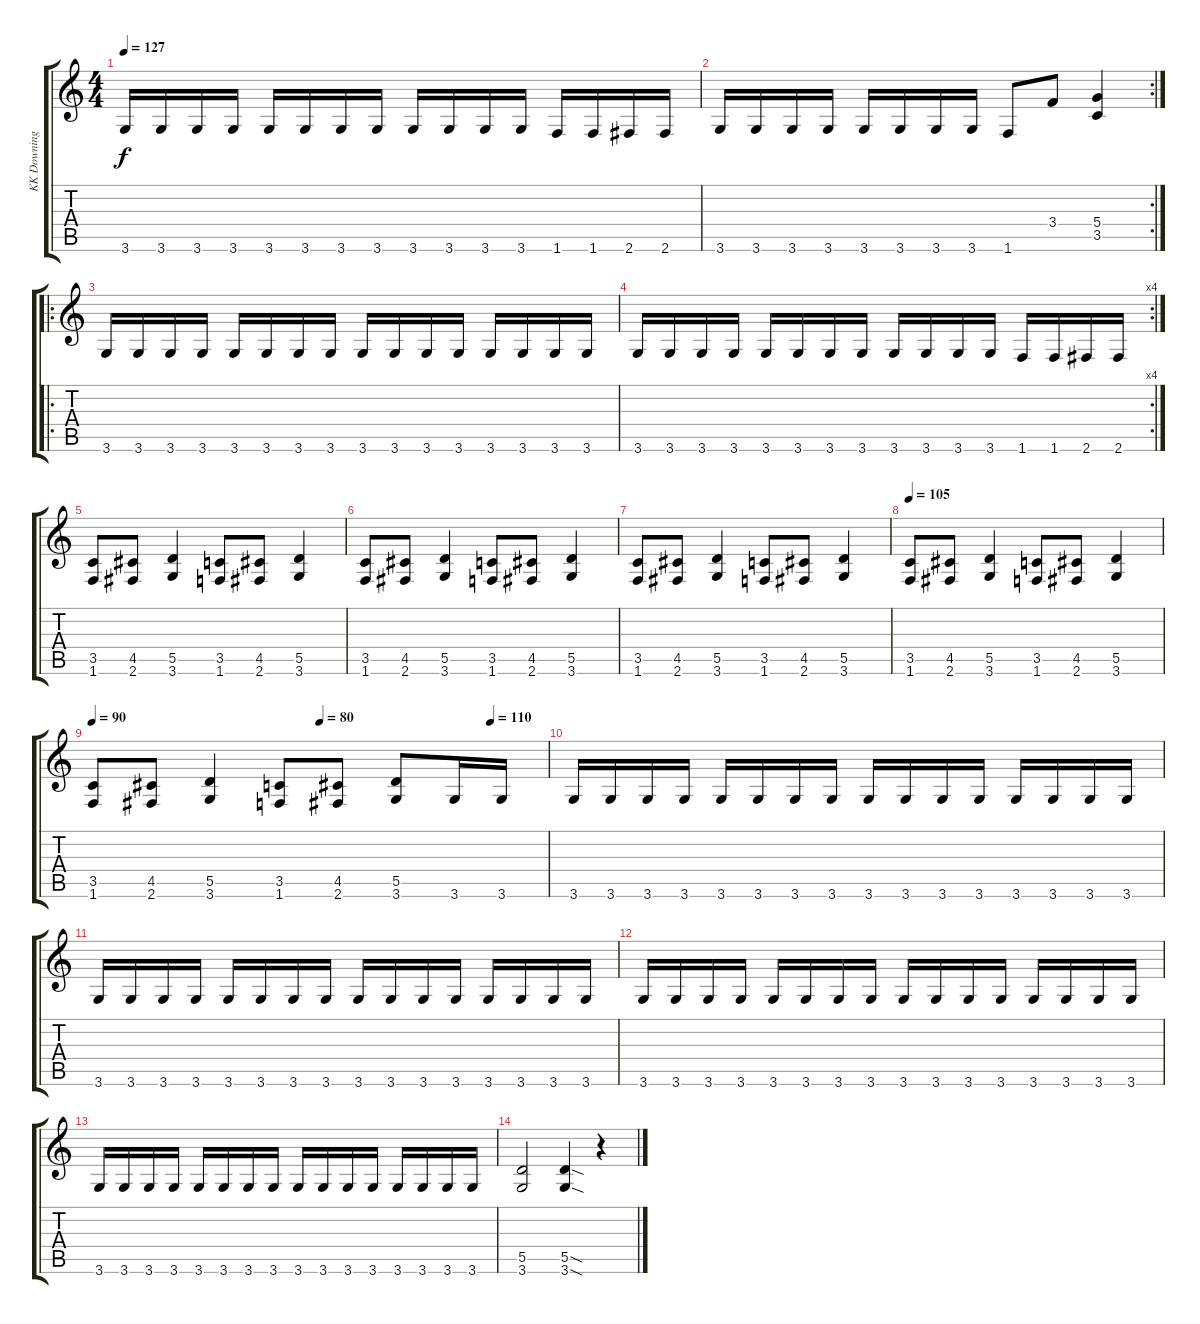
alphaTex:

\track ("KK Downing" "KK Downing") {instrument distortionguitar}
\staff {score tabs}
\tuning (E4 B3 G3 D3 A2 E2) {hide}
\ts (4 4)
\tempo 127
\clef g2
\ks c
3.6.16{dy f} 3.6.16 3.6.16 3.6.16 3.6.16 3.6.16 3.6.16 3.6.16 3.6.16 3.6.16 3.6.16 3.6.16 1.6.16 1.6.16 2.6.16 2.6.16 |
\rc 2
3.6.16 3.6.16 3.6.16 3.6.16 3.6.16 3.6.16 3.6.16 3.6.16 1.6.8 3.4.8 (5.4 3.5).4 |
\ro
3.6.16 3.6.16 3.6.16 3.6.16 3.6.16 3.6.16 3.6.16 3.6.16 3.6.16 3.6.16 3.6.16 3.6.16 3.6.16 3.6.16 3.6.16 3.6.16 |
\rc 4
3.6.16 3.6.16 3.6.16 3.6.16 3.6.16 3.6.16 3.6.16 3.6.16 3.6.16 3.6.16 3.6.16 3.6.16 1.6.16 1.6.16 2.6.16 2.6.16 |
(3.5 1.6).8 (4.5 2.6).8 (5.5 3.6).4 (3.5 1.6).8 (4.5 2.6).8 (5.5 3.6).4 |
(3.5 1.6).8 (4.5 2.6).8 (5.5 3.6).4 (3.5 1.6).8 (4.5 2.6).8 (5.5 3.6).4 |
(3.5 1.6).8 (4.5 2.6).8 (5.5 3.6).4 (3.5 1.6).8 (4.5 2.6).8 (5.5 3.6).4 |
\tempo 105
(3.5 1.6).8 (4.5 2.6).8 (5.5 3.6).4 (3.5 1.6).8 (4.5 2.6).8 (5.5 3.6).4 |
\tempo 90
\tempo (80 0.5)
\tempo (115 0.875)
\tempo (110 0.875)
(3.5 1.6).8 (4.5 2.6).8 (5.5 3.6).4 (3.5 1.6).8 (4.5 2.6).8 (5.5 3.6).8 3.6.16 3.6.16 |
3.6.16 3.6.16 3.6.16 3.6.16 3.6.16 3.6.16 3.6.16 3.6.16 3.6.16 3.6.16 3.6.16 3.6.16 3.6.16 3.6.16 3.6.16 3.6.16 |
3.6.16 3.6.16 3.6.16 3.6.16 3.6.16 3.6.16 3.6.16 3.6.16 3.6.16 3.6.16 3.6.16 3.6.16 3.6.16 3.6.16 3.6.16 3.6.16 |
3.6.16 3.6.16 3.6.16 3.6.16 3.6.16 3.6.16 3.6.16 3.6.16 3.6.16 3.6.16 3.6.16 3.6.16 3.6.16 3.6.16 3.6.16 3.6.16 |
3.6.16 3.6.16 3.6.16 3.6.16 3.6.16 3.6.16 3.6.16 3.6.16 3.6.16 3.6.16 3.6.16 3.6.16 3.6.16 3.6.16 3.6.16 3.6.16 |
(5.5 3.6).2 (5.5{sod} 3.6{sod}).4 r.4
